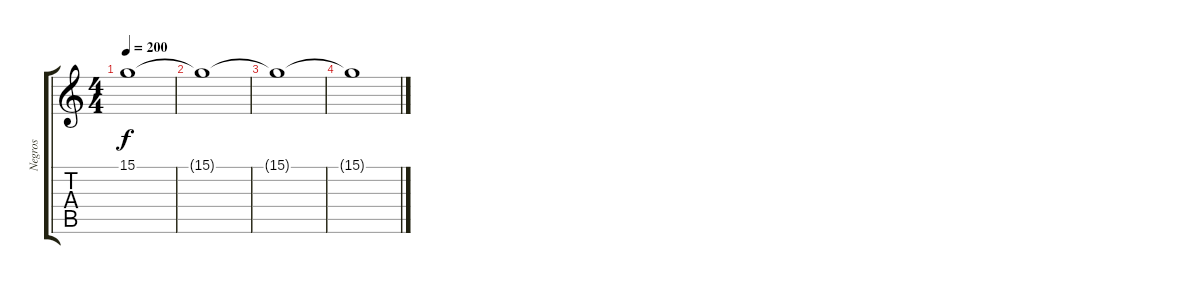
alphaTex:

\track ("Negros" "Negros") {instrument rockorgan}
\staff {score tabs}
\tuning (E4 B3 G3 D3 A2 E2) {hide}
\ts (4 4)
\tempo 200
\clef g2
\ks c
15.1.1{dy f} |
15.1{t}.1 |
15.1{t}.1 |
15.1{t}.1
